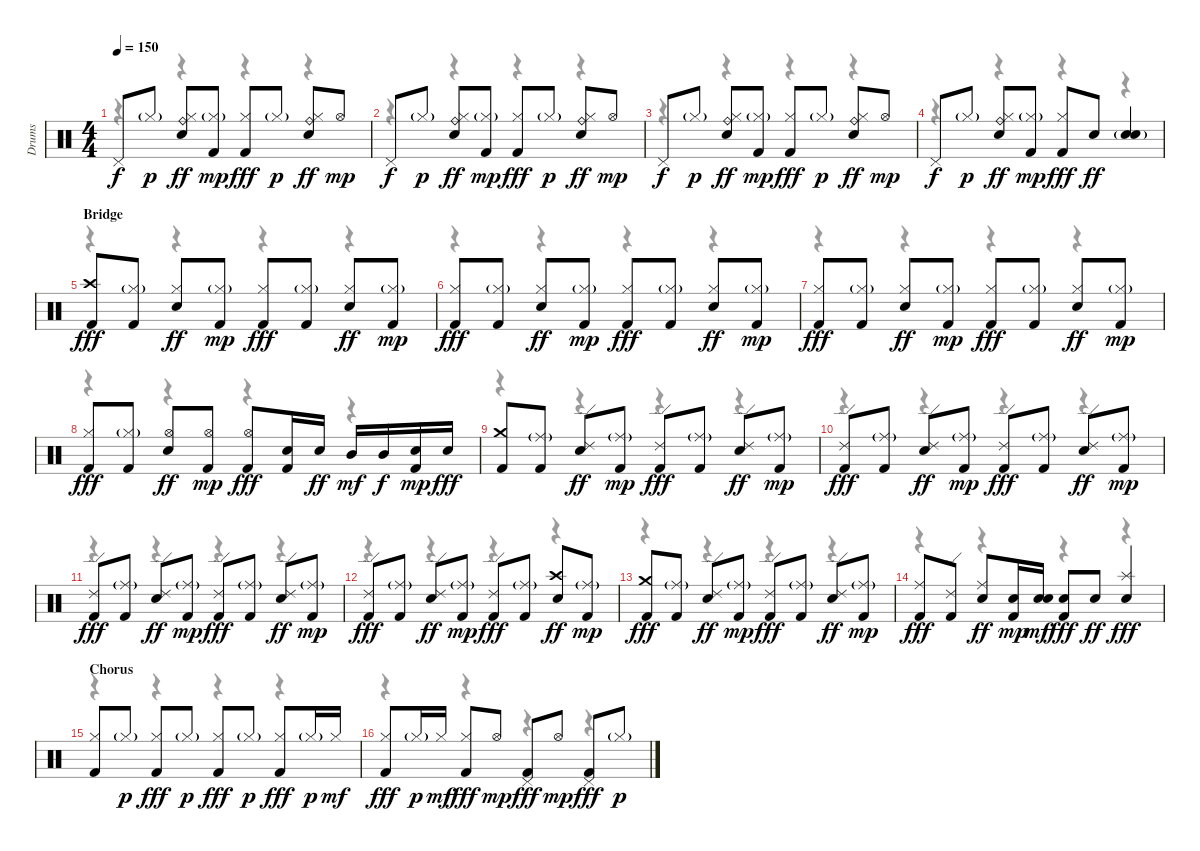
\track ("Drums" "Drums") {instrument percussion}
\staff {score}
\articulation defaults
\voice
\ts (4 4)
\tempo 150
\clef neutral
\ks c "Pedal Hi-Hat (hit)".8{dy f} "Hi-Hat (closed)"{g}.8{dy p}
("Snare (hit) 2" "Hi-Hat (closed)" "Ride (bell)").8{dy ff} ("Kick (hit) 2" "Hi-Hat (closed)"{g}).8{dy mp} ("Kick (hit) 2" "Hi-Hat (closed)").8{dy fff} "Hi-Hat (closed)"{g}.8{dy p} ("Snare (hit) 2" "Hi-Hat (closed)" "Ride (bell)").8{dy ff} "Hi-Hat (open)".8{dy mp} |
"Pedal Hi-Hat (hit)".8{dy f} "Hi-Hat (closed)"{g}.8{dy p} ("Snare (hit) 2" "Hi-Hat (closed)" "Ride (bell)").8{dy ff} ("Kick (hit) 2" "Hi-Hat (closed)"{g}).8{dy mp} ("Kick (hit) 2" "Hi-Hat (closed)").8{dy fff} "Hi-Hat (closed)"{g}.8{dy p} ("Snare (hit) 2" "Hi-Hat (closed)" "Ride (bell)").8{dy ff} "Hi-Hat (open)".8{dy mp} |
"Pedal Hi-Hat (hit)".8{dy f} "Hi-Hat (closed)"{g}.8{dy p} ("Snare (hit) 2" "Hi-Hat (closed)" "Ride (bell)").8{dy ff} ("Kick (hit) 2" "Hi-Hat (closed)"{g}).8{dy mp} ("Kick (hit) 2" "Hi-Hat (closed)").8{dy fff} "Hi-Hat (closed)"{g}.8{dy p} ("Snare (hit) 2" "Hi-Hat (closed)" "Ride (bell)").8{dy ff} "Hi-Hat (open)".8{dy mp} |
"Pedal Hi-Hat (hit)".8{dy f} "Hi-Hat (closed)"{g}.8{dy p} ("Snare (hit) 2" "Hi-Hat (closed)" "Ride (bell)").8{dy ff} ("Kick (hit) 2" "Hi-Hat (closed)"{g}).8{dy mp} ("Kick (hit) 2" "Hi-Hat (closed)").8{dy fff} "Snare (hit) 2".8{dy ff} ("Snare (hit) 2"{g} "Snare (hit) 2").4 |
\section ("" "Bridge")
("Kick (hit) 2" "Crash high (hit)").8{dy fff} ("Kick (hit) 2" "Hi-Hat (closed)"{g}).8 ("Snare (hit) 2" "Hi-Hat (closed)").8{dy ff} ("Kick (hit) 2" "Hi-Hat (closed)"{g}).8{dy mp} ("Kick (hit) 2" "Hi-Hat (closed)").8{dy fff} ("Kick (hit) 2" "Hi-Hat (closed)"{g}).8 ("Snare (hit) 2" "Hi-Hat (closed)").8{dy ff} ("Kick (hit) 2" "Hi-Hat (closed)"{g}).8{dy mp} |
("Kick (hit) 2" "Hi-Hat (closed)").8{dy fff} ("Kick (hit) 2" "Hi-Hat (closed)"{g}).8 ("Snare (hit) 2" "Hi-Hat (closed)").8{dy ff} ("Kick (hit) 2" "Hi-Hat (closed)"{g}).8{dy mp} ("Kick (hit) 2" "Hi-Hat (closed)").8{dy fff} ("Kick (hit) 2" "Hi-Hat (closed)"{g}).8 ("Snare (hit) 2" "Hi-Hat (closed)").8{dy ff} ("Kick (hit) 2" "Hi-Hat (closed)"{g}).8{dy mp} |
("Kick (hit) 2" "Hi-Hat (closed)").8{dy fff} ("Kick (hit) 2" "Hi-Hat (closed)"{g}).8 ("Snare (hit) 2" "Hi-Hat (closed)").8{dy ff} ("Kick (hit) 2" "Hi-Hat (closed)"{g}).8{dy mp} ("Kick (hit) 2" "Hi-Hat (closed)").8{dy fff} ("Kick (hit) 2" "Hi-Hat (closed)"{g}).8 ("Snare (hit) 2" "Hi-Hat (closed)").8{dy ff} ("Kick (hit) 2" "Hi-Hat (closed)"{g}).8{dy mp} |
("Kick (hit) 2" "Hi-Hat (closed)").8{dy fff} ("Kick (hit) 2" "Hi-Hat (closed)"{g}).8 ("Snare (hit) 2" "Hi-Hat (open)").8{dy ff} ("Kick (hit) 2" "Hi-Hat (open)").8{dy mp} ("Kick (hit) 2" "Hi-Hat (open)").8{dy fff} ("Kick (hit) 2" "Snare (hit) 2").16 "Snare (hit) 2".16{dy ff} "Mid Tom (hit)".16{dy mf} "Mid Tom (hit)".16{dy f} ("Kick (hit) 2" "Snare (hit) 2").16{dy mp} "Snare (hit) 2".16{dy fff} |
("Kick (hit) 2" "Crash medium (hit)").8 ("Kick (hit) 2" "Ride (middle)"{g}).8 ("Snare (hit) 2" "Ride (edge) 2").8{dy ff} ("Kick (hit) 2" "Ride (middle)"{g}).8{dy mp} ("Kick (hit) 2" "Ride (edge) 2").8{dy fff} ("Kick (hit) 2" "Ride (middle)"{g}).8 ("Snare (hit) 2" "Ride (edge) 2").8{dy ff} ("Kick (hit) 2" "Ride (middle)"{g}).8{dy mp} |
("Kick (hit) 2" "Ride (edge) 2").8{dy fff} ("Kick (hit) 2" "Ride (middle)"{g}).8 ("Snare (hit) 2" "Ride (edge) 2").8{dy ff} ("Kick (hit) 2" "Ride (middle)"{g}).8{dy mp} ("Kick (hit) 2" "Ride (edge) 2").8{dy fff} ("Kick (hit) 2" "Ride (middle)"{g}).8 ("Snare (hit) 2" "Ride (edge) 2").8{dy ff} ("Kick (hit) 2" "Ride (middle)"{g}).8{dy mp} |
("Kick (hit) 2" "Ride (edge) 2").8{dy fff} ("Kick (hit) 2" "Ride (middle)"{g}).8 ("Snare (hit) 2" "Ride (edge) 2").8{dy ff} ("Kick (hit) 2" "Ride (middle)"{g}).8{dy mp} ("Kick (hit) 2" "Ride (edge) 2").8{dy fff} ("Kick (hit) 2" "Ride (middle)"{g}).8 ("Snare (hit) 2" "Ride (edge) 2").8{dy ff} ("Kick (hit) 2" "Ride (middle)"{g}).8{dy mp} |
("Kick (hit) 2" "Ride (edge) 2").8{dy fff} ("Kick (hit) 2" "Ride (middle)"{g}).8 ("Snare (hit) 2" "Ride (edge) 2").8{dy ff} ("Kick (hit) 2" "Ride (middle)"{g}).8{dy mp} ("Kick (hit) 2" "Ride (edge) 2").8{dy fff} ("Kick (hit) 2" "Ride (middle)"{g}).8 ("Snare (hit) 2" "Crash high (hit)").8{dy ff} ("Kick (hit) 2" "Ride (middle)"{g}).8{dy mp} |
("Kick (hit) 2" "Crash medium (hit)").8{dy fff} ("Kick (hit) 2" "Ride (middle)"{g}).8 ("Snare (hit) 2" "Ride (edge) 2").8{dy ff} ("Kick (hit) 2" "Ride (middle)"{g}).8{dy mp} ("Kick (hit) 2" "Ride (edge) 2").8{dy fff} ("Kick (hit) 2" "Ride (middle)"{g}).8 ("Snare (hit) 2" "Ride (edge) 2").8{dy ff} ("Kick (hit) 2" "Ride (middle)"{g}).8{dy mp} |
("Kick (hit) 2" "Ride (middle)").8{dy fff} ("Kick (hit) 2" "Ride (edge) 2").8 ("Snare (hit) 2" "Ride (middle)").8{dy ff} ("Kick (hit) 2" "Snare (hit) 2").16{dy mp} ("Snare (hit) 2" "Snare (hit) 2").16{dy mf} ("Kick (hit) 2" "Snare (hit) 2").8{dy fff} "Snare (hit) 2".8{dy ff} ("Snare (hit) 2" "Splash (hit)").4{dy fff} |
\section ("" "Chorus")
("Kick (hit) 2" "Hi-Hat (closed)").8 "Hi-Hat (closed)"{g}.8{dy p} ("Kick (hit) 2" "Hi-Hat (closed)").8{dy fff} "Hi-Hat (closed)"{g}.8{dy p} ("Kick (hit) 2" "Hi-Hat (closed)").8{dy fff} "Hi-Hat (closed)"{g}.8{dy p} ("Kick (hit) 2" "Hi-Hat (closed)").8{dy fff} "Hi-Hat (closed)"{g}.16{dy p} "Hi-Hat (closed)".16{dy mf} |
("Kick (hit) 2" "Hi-Hat (closed)").8{dy fff} "Hi-Hat (closed)"{g}.16{dy p} "Hi-Hat (closed)".16{dy mf} ("Kick (hit) 2" "Hi-Hat (closed)").8{dy fff} "Hi-Hat (open)".8{dy mp} ("Kick (hit) 2" "Pedal Hi-Hat (hit)").8{dy fff} "Hi-Hat (open)".8{dy mp} ("Kick (hit) 2" "Pedal Hi-Hat (hit)").8{dy fff} "Hi-Hat (closed)"{g}.8{dy p}
\voice
\clef neutral
\ottava regular
\simile none
\ks c
r.4{dy f} r.4 r.4 r.4 |
r.4 r.4 r.4 r.4 |
r.4 r.4 r.4 r.4 |
r.4 r.4 r.4 r.4 |
r.4 r.4 r.4 r.4 |
r.4 r.4 r.4 r.4 |
r.4 r.4 r.4 r.4 |
r.4 r.4 r.4 r.4 |
r.4 r.4 r.4 r.4 |
r.4 r.4 r.4 r.4 |
r.4 r.4 r.4 r.4 |
r.4 r.4 r.4 r.4 |
r.4 r.4 r.4 r.4 |
r.4 r.4 r.4 r.4 |
r.4 r.4 r.4 r.4 |
r.4 r.4 r.4 r.4
